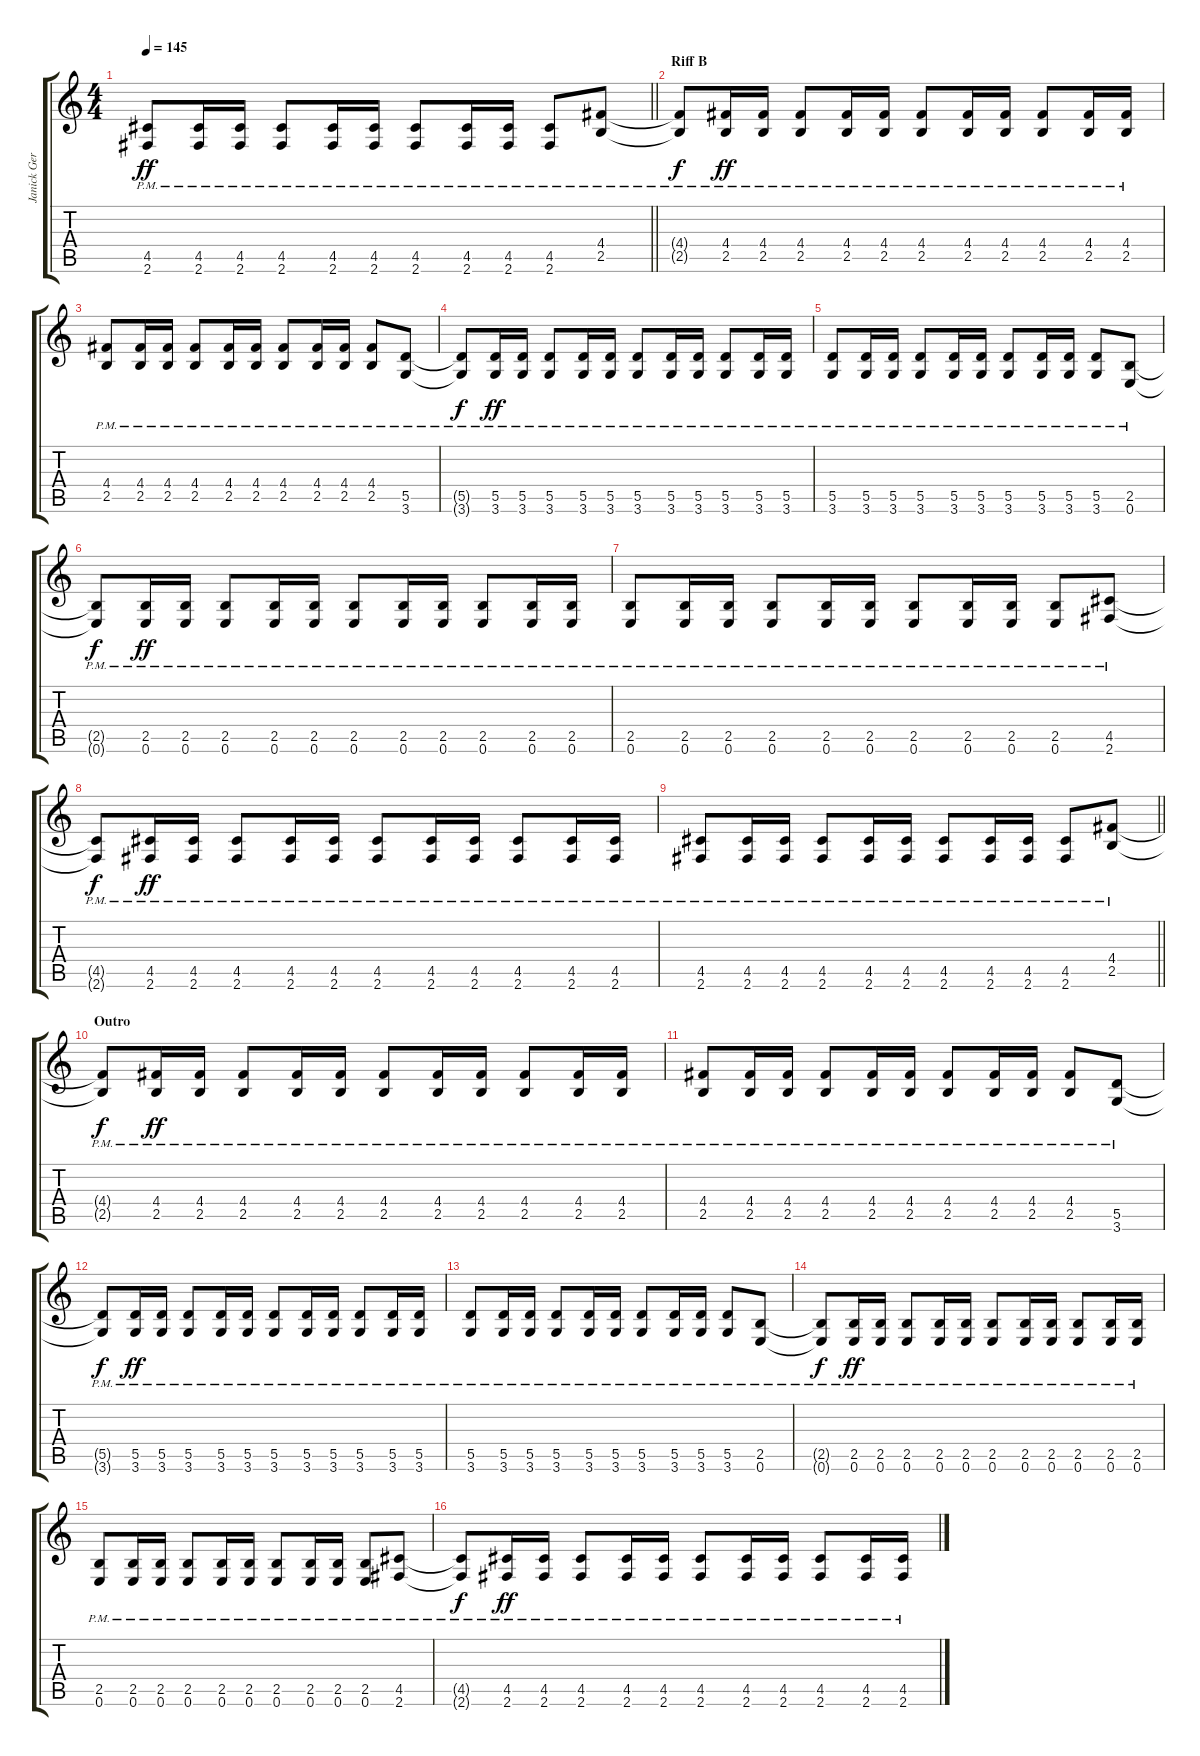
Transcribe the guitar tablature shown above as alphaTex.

\track ("Janick Gers" "Janick Ger") {instrument distortionguitar}
\staff {score tabs}
\tuning (E4 B3 G3 D3 A2 E2) {hide}
\ts (4 4)
\tempo 145
\clef g2
\barLineRight lightlight
\ks c
(4.5{pm} 2.6{pm}).8{dy ff} (4.5{pm} 2.6{pm}).16 (4.5{pm} 2.6{pm}).16 (4.5{pm} 2.6{pm}).8 (4.5{pm} 2.6{pm}).16 (4.5{pm} 2.6{pm}).16 (4.5{pm} 2.6{pm}).8 (4.5{pm} 2.6{pm}).16 (4.5{pm} 2.6{pm}).16 (4.5{pm} 2.6{pm}).8 (4.4{pm} 2.5{pm}).8 |
\section ("" "Riff B")
(4.4{pm t} 2.5{pm t}).8{dy f} (4.4{pm} 2.5{pm}).16{dy ff} (4.4{pm} 2.5{pm}).16 (4.4{pm} 2.5{pm}).8 (4.4{pm} 2.5{pm}).16 (4.4{pm} 2.5{pm}).16 (4.4{pm} 2.5{pm}).8 (4.4{pm} 2.5{pm}).16 (4.4{pm} 2.5{pm}).16 (4.4{pm} 2.5{pm}).8 (4.4{pm} 2.5{pm}).16 (4.4{pm} 2.5{pm}).16 |
(4.4{pm} 2.5{pm}).8 (4.4{pm} 2.5{pm}).16 (4.4{pm} 2.5{pm}).16 (4.4{pm} 2.5{pm}).8 (4.4{pm} 2.5{pm}).16 (4.4{pm} 2.5{pm}).16 (4.4{pm} 2.5{pm}).8 (4.4{pm} 2.5{pm}).16 (4.4{pm} 2.5{pm}).16 (4.4{pm} 2.5{pm}).8 (5.5{pm} 3.6{pm}).8 |
(5.5{pm t} 3.6{pm t}).8{dy f} (5.5{pm} 3.6{pm}).16{dy ff} (5.5{pm} 3.6{pm}).16 (5.5{pm} 3.6{pm}).8 (5.5{pm} 3.6{pm}).16 (5.5{pm} 3.6{pm}).16 (5.5{pm} 3.6{pm}).8 (5.5{pm} 3.6{pm}).16 (5.5{pm} 3.6{pm}).16 (5.5{pm} 3.6{pm}).8 (5.5{pm} 3.6{pm}).16 (5.5{pm} 3.6{pm}).16 |
(5.5{pm} 3.6{pm}).8 (5.5{pm} 3.6{pm}).16 (5.5{pm} 3.6{pm}).16 (5.5{pm} 3.6{pm}).8 (5.5{pm} 3.6{pm}).16 (5.5{pm} 3.6{pm}).16 (5.5{pm} 3.6{pm}).8 (5.5{pm} 3.6{pm}).16 (5.5{pm} 3.6{pm}).16 (5.5{pm} 3.6{pm}).8 (2.5{pm} 0.6{pm}).8 |
(2.5{pm t} 0.6{pm t}).8{dy f} (2.5{pm} 0.6{pm}).16{dy ff} (2.5{pm} 0.6{pm}).16 (2.5{pm} 0.6{pm}).8 (2.5{pm} 0.6{pm}).16 (2.5{pm} 0.6{pm}).16 (2.5{pm} 0.6{pm}).8 (2.5{pm} 0.6{pm}).16 (2.5{pm} 0.6{pm}).16 (2.5{pm} 0.6{pm}).8 (2.5{pm} 0.6{pm}).16 (2.5{pm} 0.6{pm}).16 |
(2.5{pm} 0.6{pm}).8 (2.5{pm} 0.6{pm}).16 (2.5{pm} 0.6{pm}).16 (2.5{pm} 0.6{pm}).8 (2.5{pm} 0.6{pm}).16 (2.5{pm} 0.6{pm}).16 (2.5{pm} 0.6{pm}).8 (2.5{pm} 0.6{pm}).16 (2.5{pm} 0.6{pm}).16 (2.5{pm} 0.6{pm}).8 (4.5{pm} 2.6{pm}).8 |
(4.5{pm t} 2.6{pm t}).8{dy f} (4.5{pm} 2.6{pm}).16{dy ff} (4.5{pm} 2.6{pm}).16 (4.5{pm} 2.6{pm}).8 (4.5{pm} 2.6{pm}).16 (4.5{pm} 2.6{pm}).16 (4.5{pm} 2.6{pm}).8 (4.5{pm} 2.6{pm}).16 (4.5{pm} 2.6{pm}).16 (4.5{pm} 2.6{pm}).8 (4.5{pm} 2.6{pm}).16 (4.5{pm} 2.6{pm}).16 |
\barLineRight lightlight
(4.5{pm} 2.6{pm}).8 (4.5{pm} 2.6{pm}).16 (4.5{pm} 2.6{pm}).16 (4.5{pm} 2.6{pm}).8 (4.5{pm} 2.6{pm}).16 (4.5{pm} 2.6{pm}).16 (4.5{pm} 2.6{pm}).8 (4.5{pm} 2.6{pm}).16 (4.5{pm} 2.6{pm}).16 (4.5{pm} 2.6{pm}).8 (4.4{pm} 2.5{pm}).8 |
\section ("" "Outro")
(4.4{pm t} 2.5{pm t}).8{dy f} (4.4{pm} 2.5{pm}).16{dy ff} (4.4{pm} 2.5{pm}).16 (4.4{pm} 2.5{pm}).8 (4.4{pm} 2.5{pm}).16 (4.4{pm} 2.5{pm}).16 (4.4{pm} 2.5{pm}).8 (4.4{pm} 2.5{pm}).16 (4.4{pm} 2.5{pm}).16 (4.4{pm} 2.5{pm}).8 (4.4{pm} 2.5{pm}).16 (4.4{pm} 2.5{pm}).16 |
(4.4{pm} 2.5{pm}).8 (4.4{pm} 2.5{pm}).16 (4.4{pm} 2.5{pm}).16 (4.4{pm} 2.5{pm}).8 (4.4{pm} 2.5{pm}).16 (4.4{pm} 2.5{pm}).16 (4.4{pm} 2.5{pm}).8 (4.4{pm} 2.5{pm}).16 (4.4{pm} 2.5{pm}).16 (4.4{pm} 2.5{pm}).8 (5.5{pm} 3.6{pm}).8 |
(5.5{pm t} 3.6{pm t}).8{dy f} (5.5{pm} 3.6{pm}).16{dy ff} (5.5{pm} 3.6{pm}).16 (5.5{pm} 3.6{pm}).8 (5.5{pm} 3.6{pm}).16 (5.5{pm} 3.6{pm}).16 (5.5{pm} 3.6{pm}).8 (5.5{pm} 3.6{pm}).16 (5.5{pm} 3.6{pm}).16 (5.5{pm} 3.6{pm}).8 (5.5{pm} 3.6{pm}).16 (5.5{pm} 3.6{pm}).16 |
(5.5{pm} 3.6{pm}).8 (5.5{pm} 3.6{pm}).16 (5.5{pm} 3.6{pm}).16 (5.5{pm} 3.6{pm}).8 (5.5{pm} 3.6{pm}).16 (5.5{pm} 3.6{pm}).16 (5.5{pm} 3.6{pm}).8 (5.5{pm} 3.6{pm}).16 (5.5{pm} 3.6{pm}).16 (5.5{pm} 3.6{pm}).8 (2.5{pm} 0.6{pm}).8 |
(2.5{pm t} 0.6{pm t}).8{dy f} (2.5{pm} 0.6{pm}).16{dy ff} (2.5{pm} 0.6{pm}).16 (2.5{pm} 0.6{pm}).8 (2.5{pm} 0.6{pm}).16 (2.5{pm} 0.6{pm}).16 (2.5{pm} 0.6{pm}).8 (2.5{pm} 0.6{pm}).16 (2.5{pm} 0.6{pm}).16 (2.5{pm} 0.6{pm}).8 (2.5{pm} 0.6{pm}).16 (2.5{pm} 0.6{pm}).16 |
(2.5{pm} 0.6{pm}).8 (2.5{pm} 0.6{pm}).16 (2.5{pm} 0.6{pm}).16 (2.5{pm} 0.6{pm}).8 (2.5{pm} 0.6{pm}).16 (2.5{pm} 0.6{pm}).16 (2.5{pm} 0.6{pm}).8 (2.5{pm} 0.6{pm}).16 (2.5{pm} 0.6{pm}).16 (2.5{pm} 0.6{pm}).8 (4.5{pm} 2.6{pm}).8 |
(4.5{pm t} 2.6{pm t}).8{dy f} (4.5{pm} 2.6{pm}).16{dy ff} (4.5{pm} 2.6{pm}).16 (4.5{pm} 2.6{pm}).8 (4.5{pm} 2.6{pm}).16 (4.5{pm} 2.6{pm}).16 (4.5{pm} 2.6{pm}).8 (4.5{pm} 2.6{pm}).16 (4.5{pm} 2.6{pm}).16 (4.5{pm} 2.6{pm}).8 (4.5{pm} 2.6{pm}).16 (4.5{pm} 2.6{pm}).16
